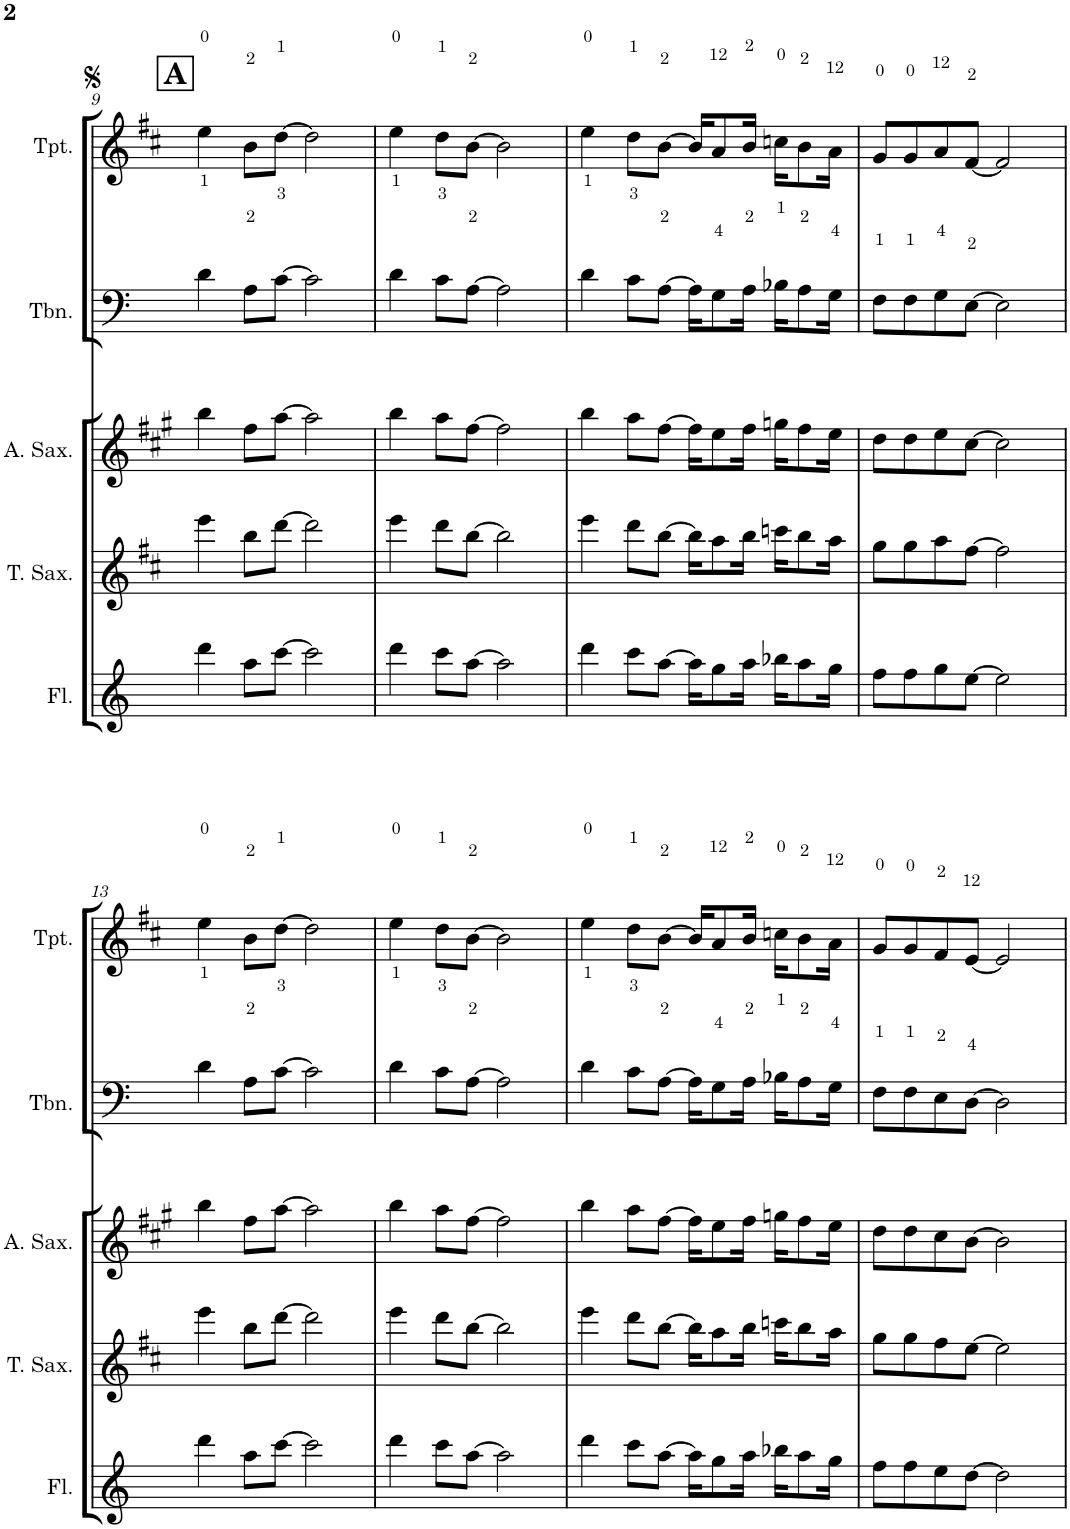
**kern	**kern	**kern	**kern	**kern
*part5	*part4	*part3	*part2	*part1
*staff5	*staff4	*staff3	*staff2	*staff1
*I"Flute	*I"Tenor Saxophone	*I"Alto Saxophone	*I"Trombone	*I"Trumpet
*I'Fl.	*I'T. Sax.	*I'A. Sax.	*I'Tbn.	*I'Tpt.
!!LO:PB:g=z
*clefG2	*clefG2	*clefG2	*clefF4	*clefG2
*	*Trd8c14	*Trd5c9	*	*Trd1c2
*k[]	*k[f#c#]	*k[f#c#g#]	*k[]	*k[f#c#]
*M4/4	*M4/4	*M4/4	*M4/4	*M4/4
!!LO:REH:place=s1:a:B:cj:fs=14:t=A
=9	=9	=9	=9	=9
4ddd\	4eee\	4bb\	4d\	4ee\
8aa\L	8bb\L	8ff#\L	8A\L	8b\L
[8ccc\J	[8ddd\J	[8aa\J	[8c\J	[8dd\J
2ccc\]	2ddd\]	2aa\]	2c\]	2dd\]
=10	=10	=10	=10	=10
4ddd\	4eee\	4bb\	4d\	4ee\
8ccc\L	8ddd\L	8aa\L	8c\L	8dd\L
[8aa\J	[8bb\J	[8ff#\J	[8A\J	[8b\J
2aa\]	2bb\]	2ff#\]	2A\]	2b\]
=11	=11	=11	=11	=11
4ddd\	4eee\	4bb\	4d\	4ee\
8ccc\L	8ddd\L	8aa\L	8c\L	8dd\L
[8aa\J	[8bb\J	[8ff#\J	[8A\J	[8b\J
16aa\KL]	16bb\KL]	16ff#\KL]	16A\KL]	16b/KL]
8gg\	8aa\	8ee\	8G\	8a/
16aa\Jk	16bb\Jk	16ff#\Jk	16A\Jk	16b/Jk
16bb-X\KL	16cccn\KL	16ggn\KL	16B-X\KL	16ccn\KL
8aa\	8bb\	8ff#\	8A\	8b\
16gg\Jk	16aa\Jk	16ee\Jk	16G\Jk	16a\Jk
=12	=12	=12	=12	=12
8ff\L	8gg\L	8dd\L	8F\L	8g/L
8ff\	8gg\	8dd\	8F\	8g/
8gg\	8aa\	8ee\	8G\	8a/
[8ee\J	[8ff#\J	[8cc#\J	[8E\J	[8f#/J
2ee\]	2ff#\]	2cc#\]	2E\]	2f#/]
!!LO:LB:g=z
=13	=13	=13	=13	=13
4ddd\	4eee\	4bb\	4d\	4ee\
8aa\L	8bb\L	8ff#\L	8A\L	8b\L
[8ccc\J	[8ddd\J	[8aa\J	[8c\J	[8dd\J
2ccc\]	2ddd\]	2aa\]	2c\]	2dd\]
=14	=14	=14	=14	=14
4ddd\	4eee\	4bb\	4d\	4ee\
8ccc\L	8ddd\L	8aa\L	8c\L	8dd\L
[8aa\J	[8bb\J	[8ff#\J	[8A\J	[8b\J
2aa\]	2bb\]	2ff#\]	2A\]	2b\]
=15	=15	=15	=15	=15
4ddd\	4eee\	4bb\	4d\	4ee\
8ccc\L	8ddd\L	8aa\L	8c\L	8dd\L
[8aa\J	[8bb\J	[8ff#\J	[8A\J	[8b\J
16aa\KL]	16bb\KL]	16ff#\KL]	16A\KL]	16b/KL]
8gg\	8aa\	8ee\	8G\	8a/
16aa\Jk	16bb\Jk	16ff#\Jk	16A\Jk	16b/Jk
16bb-X\KL	16cccn\KL	16ggn\KL	16B-X\KL	16ccn\KL
8aa\	8bb\	8ff#\	8A\	8b\
16gg\Jk	16aa\Jk	16ee\Jk	16G\Jk	16a\Jk
=16	=16	=16	=16	=16
8ff\L	8gg\L	8dd\L	8F\L	8g/L
8ff\	8gg\	8dd\	8F\	8g/
8ee\	8ff#\	8cc#\	8E\	8f#/
[8dd\J	[8ee\J	[8b\J	[8D\J	[8e/J
2dd\]	2ee\]	2b\]	2D\]	2e/]
=	=	=	=	=
*-	*-	*-	*-	*-
